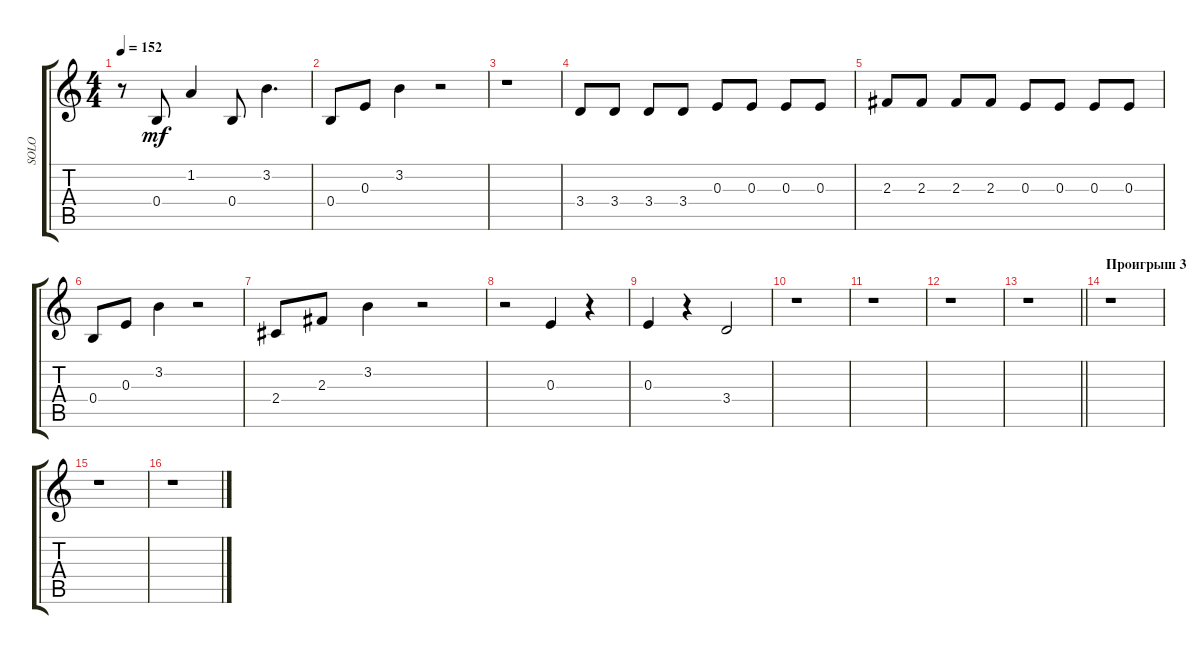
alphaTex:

\track ("SOLO" "SOLO") {instrument overdrivenguitar}
\staff {score tabs}
\tuning (Db4 Ab3 E3 B2 Gb2 B1) {hide}
\ts (4 4)
\tempo 152
\clef g2
\ks c
r.8{dy mf} 0.4.8 1.2.4 0.4.8 3.2.4{d} |
0.4.8 0.3.8 3.2.4 r.2 |
r.1 |
3.4.8 3.4.8 3.4.8 3.4.8 0.3.8 0.3.8 0.3.8 0.3.8 |
2.3.8 2.3.8 2.3.8 2.3.8 0.3.8 0.3.8 0.3.8 0.3.8 |
0.4.8 0.3.8 3.2.4 r.2 |
2.4.8 2.3.8 3.2.4 r.2 |
r.2 0.3.4 r.4 |
0.3.4 r.4 3.4.2 |
r.1 |
r.1 |
r.1 |
\barLineRight lightlight
r.1 |
\section ("" "Проигрыш 3")
r.1 |
r.1 |
r.1
